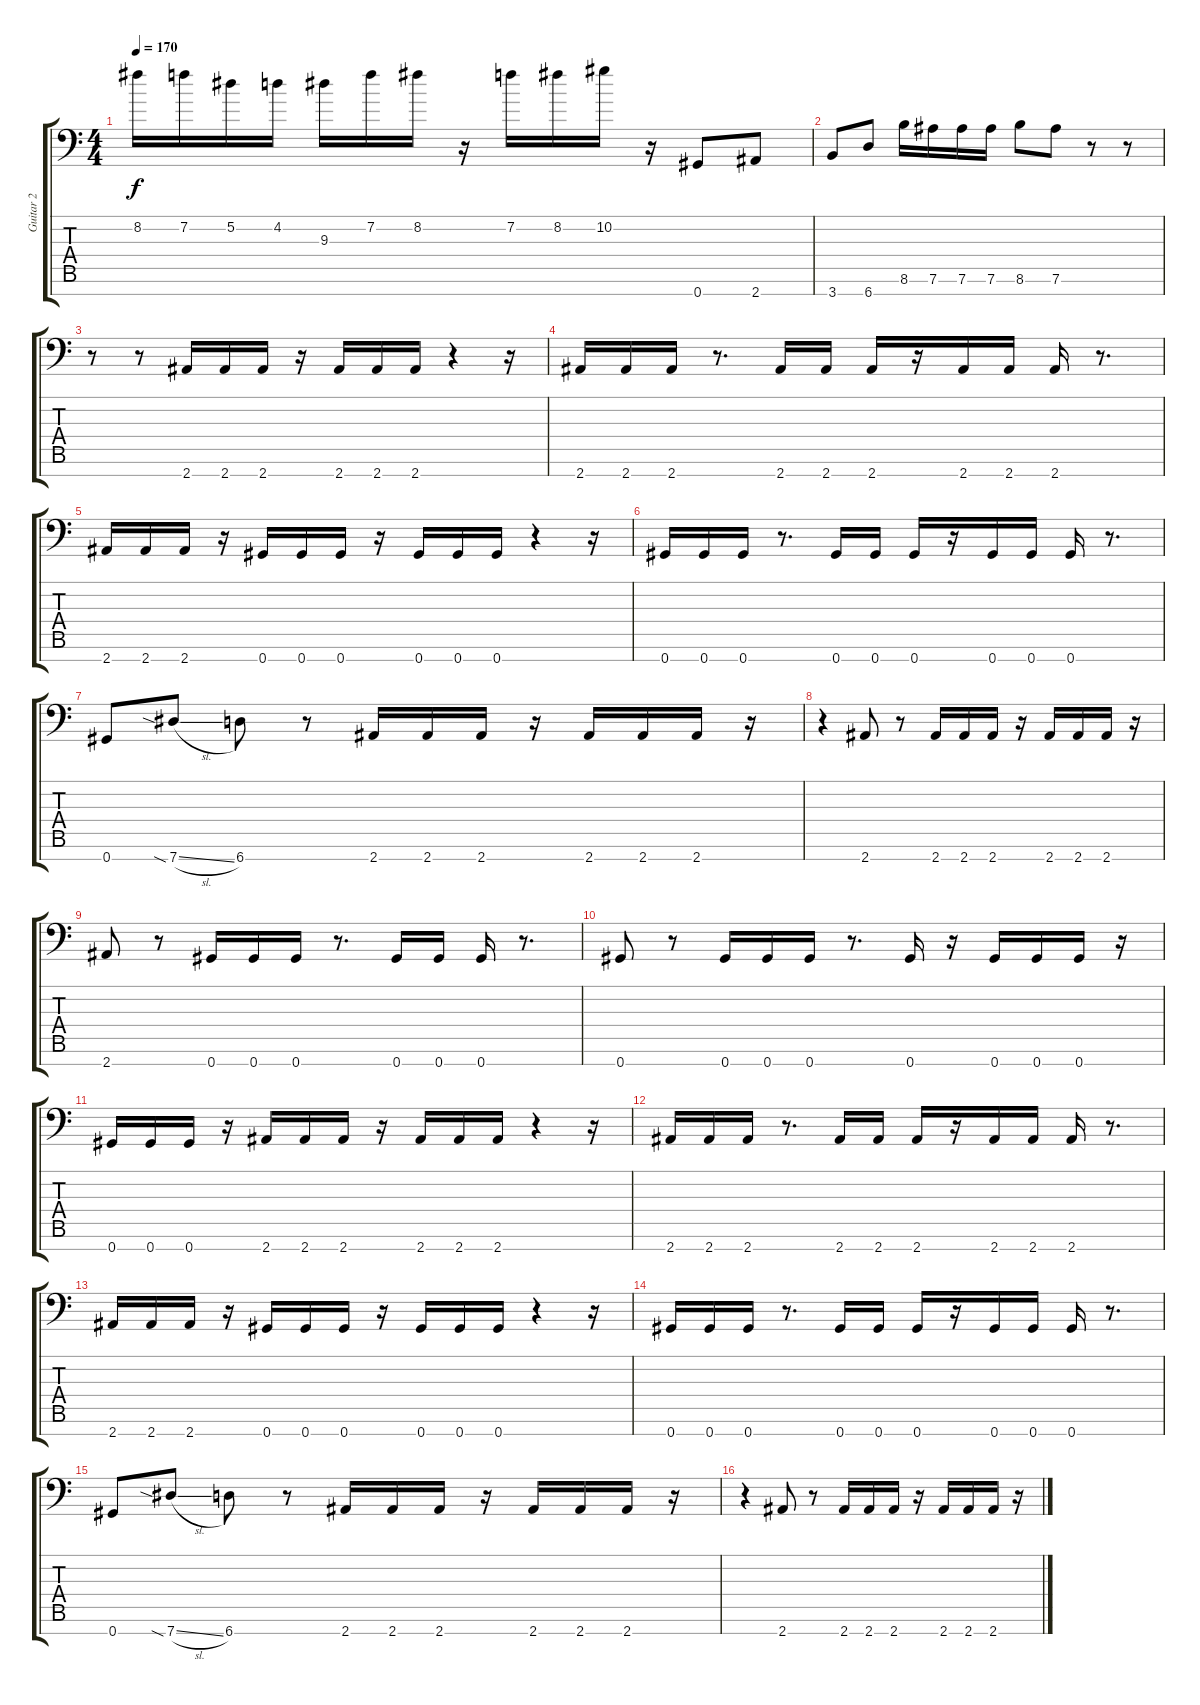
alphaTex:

\track ("Guitar 2" "Guitar 2") {instrument distortionguitar}
\staff {score tabs}
\tuning (Eb4 Bb3 Gb3 Db3 Ab2 Eb2 Ab1) {hide}
\ts (4 4)
\tempo 170
\clef f4
\ks c
8.2.16{dy f} 7.2.16 5.2.16 4.2.16 9.3.16 7.2.16 8.2.16 r.16 7.2.16 8.2.16 10.2.16 r.16 0.7.8 2.7.8 |
3.7.8 6.7.8 8.6.16 7.6.16 7.6.16 7.6.16 8.6.8 7.6.8 r.8 r.8 |
r.8 r.8 2.7.16 2.7.16 2.7.16 r.16 2.7.16 2.7.16 2.7.16 r.4 r.16 |
2.7.16 2.7.16 2.7.16 r.8{d} 2.7.16 2.7.16 2.7.16 r.16 2.7.16 2.7.16 2.7.16 r.8{d} |
2.7.16 2.7.16 2.7.16 r.16 0.7.16 0.7.16 0.7.16 r.16 0.7.16 0.7.16 0.7.16 r.4 r.16 |
0.7.16 0.7.16 0.7.16 r.8{d} 0.7.16 0.7.16 0.7.16 r.16 0.7.16 0.7.16 0.7.16 r.8{d} |
0.7.8 7.7{sia sl}.8 6.7.8 r.8 2.7.16 2.7.16 2.7.16 r.16 2.7.16 2.7.16 2.7.16 r.16 |
r.4 2.7.8 r.8 2.7.16 2.7.16 2.7.16 r.16 2.7.16 2.7.16 2.7.16 r.16 |
2.7.8 r.8 0.7.16 0.7.16 0.7.16 r.8{d} 0.7.16 0.7.16 0.7.16 r.8{d} |
0.7.8 r.8 0.7.16 0.7.16 0.7.16 r.8{d} 0.7.16 r.16 0.7.16 0.7.16 0.7.16 r.16 |
0.7.16 0.7.16 0.7.16 r.16 2.7.16 2.7.16 2.7.16 r.16 2.7.16 2.7.16 2.7.16 r.4 r.16 |
2.7.16 2.7.16 2.7.16 r.8{d} 2.7.16 2.7.16 2.7.16 r.16 2.7.16 2.7.16 2.7.16 r.8{d} |
2.7.16 2.7.16 2.7.16 r.16 0.7.16 0.7.16 0.7.16 r.16 0.7.16 0.7.16 0.7.16 r.4 r.16 |
0.7.16 0.7.16 0.7.16 r.8{d} 0.7.16 0.7.16 0.7.16 r.16 0.7.16 0.7.16 0.7.16 r.8{d} |
0.7.8 7.7{sia sl}.8 6.7.8 r.8 2.7.16 2.7.16 2.7.16 r.16 2.7.16 2.7.16 2.7.16 r.16 |
r.4 2.7.8 r.8 2.7.16 2.7.16 2.7.16 r.16 2.7.16 2.7.16 2.7.16 r.16
